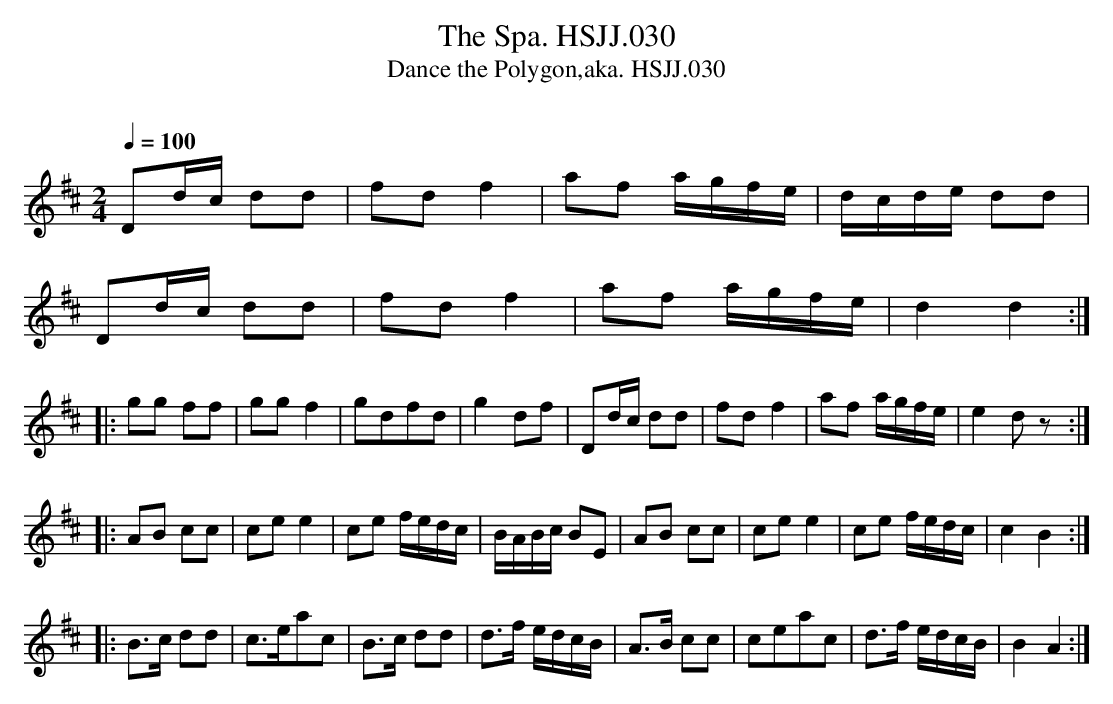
X:1
T:Spa. HSJJ.030, The
T:Dance the Polygon,aka. HSJJ.030
M:2/4
L:1/8
Q:1/4=100
O:
K:D
Dd/c/ dd|fdf2|af a/g/f/e/|d/c/d/e/ dd|
Dd/c/ dd|fdf2|af a/g/f/e/|d2d2:|
|:gg ff|ggf2|gdfd|g2df|Dd/c/ dd|fdf2|af a/g/f/e/|e2dz:|
|:AB cc|cee2|ce f/e/d/c/|B/A/B/c/ BE|AB cc|cee2|ce f/e/d/c/|c2B2:|
|:B>c dd|c>eac|B>c dd|d>f e/d/c/B/|A>B cc|ceac|d>f e/d/c/B/|B2A2:|
